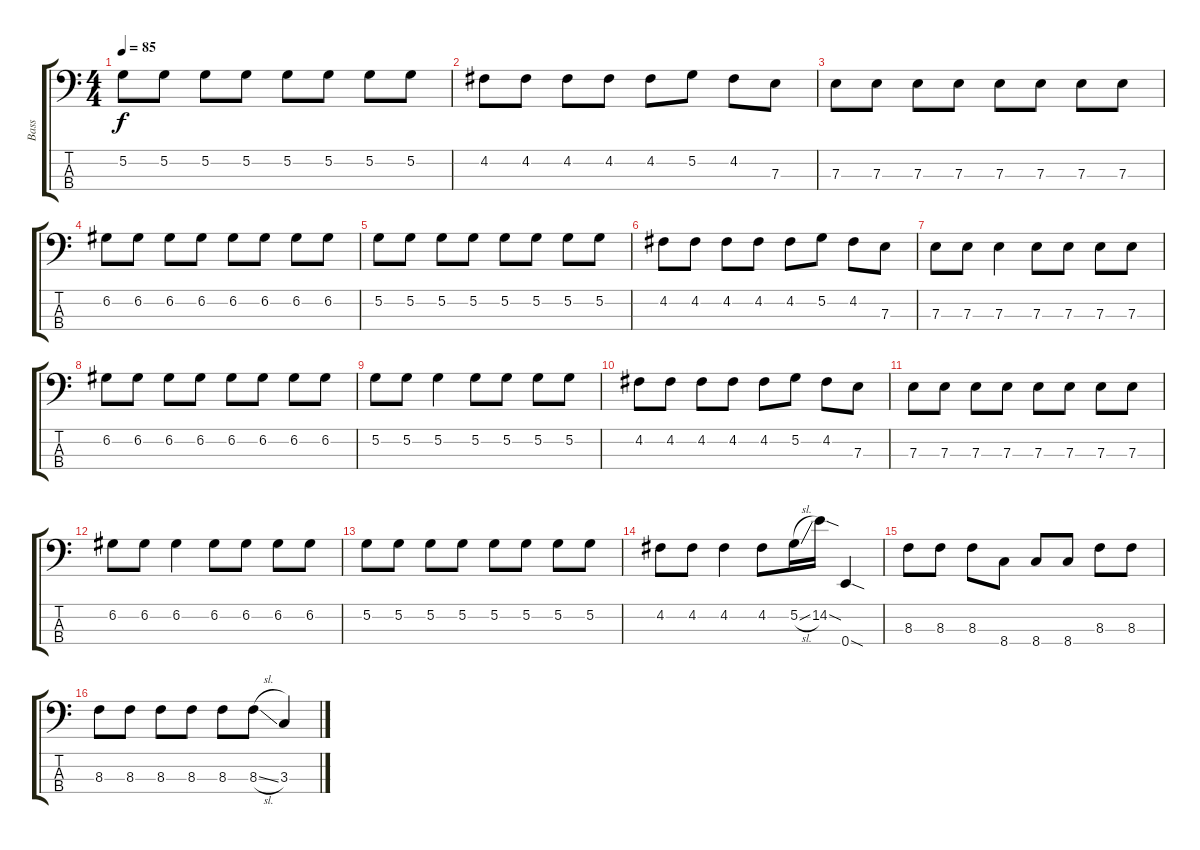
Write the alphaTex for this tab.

\track ("Bass" "Bass") {instrument electricbassfinger}
\staff {score tabs}
\tuning (G2 D2 A1 E1) {hide}
\ts (4 4)
\tempo 85
\clef f4
\ks c
5.2.8{dy f} 5.2.8 5.2.8 5.2.8 5.2.8 5.2.8 5.2.8 5.2.8 |
4.2.8 4.2.8 4.2.8 4.2.8 4.2.8 5.2.8 4.2.8 7.3.8 |
7.3.8 7.3.8 7.3.8 7.3.8 7.3.8 7.3.8 7.3.8 7.3.8 |
6.2.8 6.2.8 6.2.8 6.2.8 6.2.8 6.2.8 6.2.8 6.2.8 |
5.2.8 5.2.8 5.2.8 5.2.8 5.2.8 5.2.8 5.2.8 5.2.8 |
4.2.8 4.2.8 4.2.8 4.2.8 4.2.8 5.2.8 4.2.8 7.3.8 |
7.3.8 7.3.8 7.3.4 7.3.8 7.3.8 7.3.8 7.3.8 |
6.2.8 6.2.8 6.2.8 6.2.8 6.2.8 6.2.8 6.2.8 6.2.8 |
5.2.8 5.2.8 5.2.4 5.2.8 5.2.8 5.2.8 5.2.8 |
4.2.8 4.2.8 4.2.8 4.2.8 4.2.8 5.2.8 4.2.8 7.3.8 |
7.3.8 7.3.8 7.3.8 7.3.8 7.3.8 7.3.8 7.3.8 7.3.8 |
6.2.8 6.2.8 6.2.4 6.2.8 6.2.8 6.2.8 6.2.8 |
5.2.8 5.2.8 5.2.8 5.2.8 5.2.8 5.2.8 5.2.8 5.2.8 |
4.2.8 4.2.8 4.2.4 4.2.8 5.2{sl}.16 14.2{sod}.16 0.4{sod}.4 |
8.3.8 8.3.8 8.3.8 8.4.8 8.4.8 8.4.8 8.3.8 8.3.8 |
8.3.8 8.3.8 8.3.8 8.3.8 8.3.8 8.3{sl}.8 3.3.4
